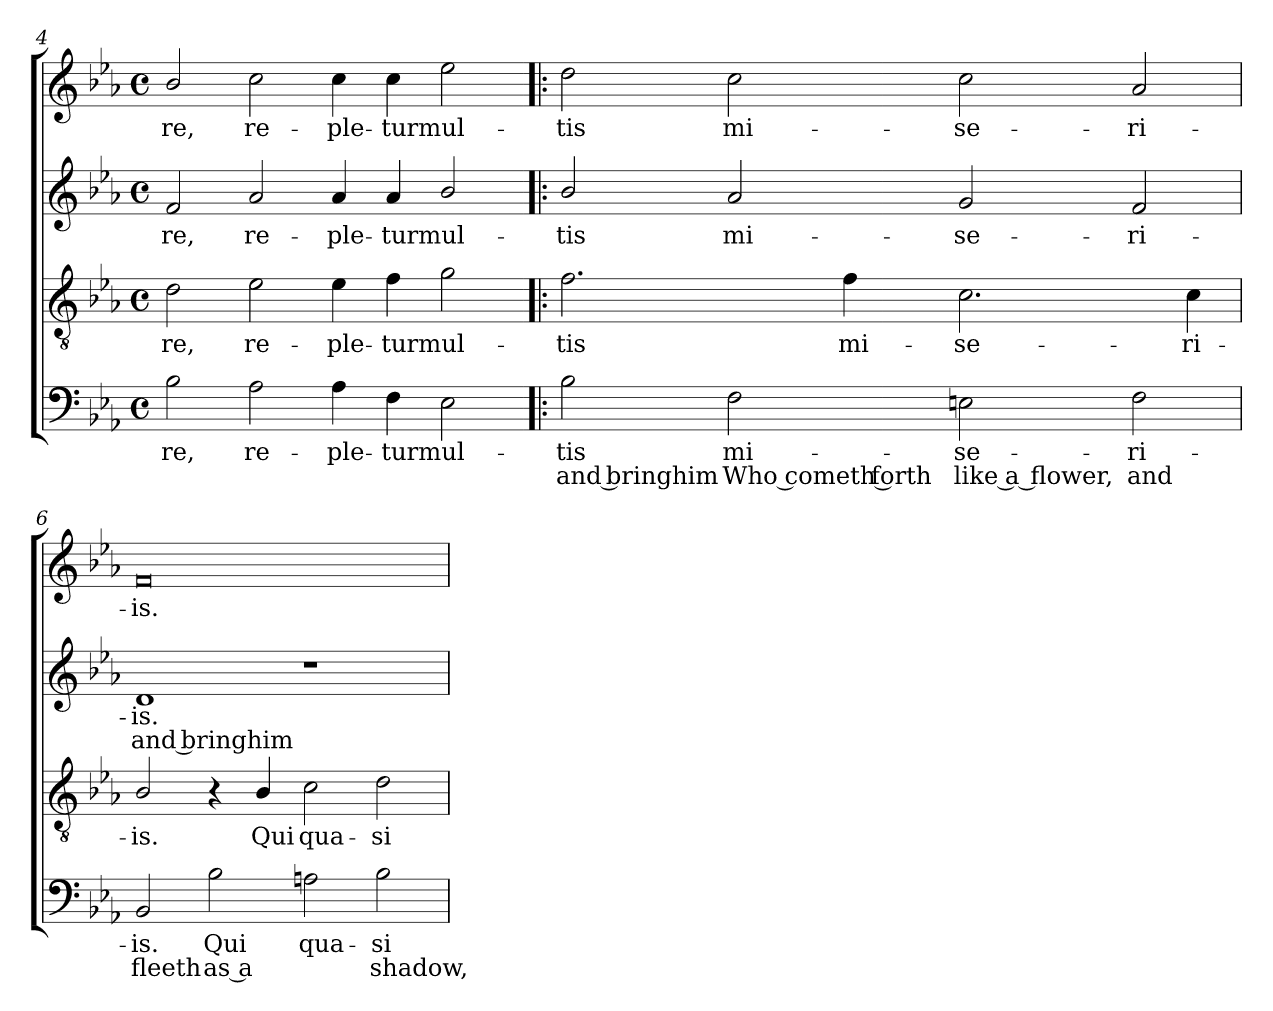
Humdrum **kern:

**kern	**text	**text	**kern	**text	**kern	**text	**text	**kern	**text
*part4	*part4	*part4	*part3	*part3	*part2	*part2	*part2	*part1	*part1
*staff4	*staff4	*staff4	*staff3	*staff3	*staff2	*staff2	*staff2	*staff1	*staff1
*clefF4	*	*	*clefGv2	*	*clefG2	*	*	*clefG2	*
*k[b-e-a-]	*	*	*k[b-e-a-]	*	*k[b-e-a-]	*	*	*k[b-e-a-]	*
*E-:	*	*	*E-:	*	*E-:	*	*	*E-:	*
*M4/4	*	*	*M4/4	*	*M4/4	*	*	*M4/4	*
*met(c)	*	*	*met(c)	*	*met(c)	*	*	*met(c)	*
=4	=4	=4	=4	=4	=4	=4	=4	=4	=4
!	!LO:LY:b	!	!	!LO:LY:b	!	!LO:LY:b	!	!	!LO:LY:b
2B-\	-re,	.	2d\	-re,	2f/	-re,	.	2b-/	-re,
!	!LO:LY:b	!	!	!LO:LY:b	!	!LO:LY:b	!	!	!LO:LY:b
2A-\	re-	.	2e-\	re-	2a-/	re-	.	2cc\	re-
!	!LO:LY:b	!	!	!LO:LY:b	!	!LO:LY:b	!	!	!LO:LY:b
4A-\	-ple-	.	4e-\	-ple-	4a-/	-ple-	.	4cc\	-ple-
!	!LO:LY:b	!	!	!LO:LY:b	!	!LO:LY:b	!	!	!LO:LY:b
4F\	-turmul-	.	4f\	-turmul-	4a-/	-turmul-	.	4cc\	-turmul-
2E-\	.	.	2g\	.	2b-/	.	.	2ee-\	.
!!LO:LB:g=z
=5!|:	=5!|:	=5!|:	=5!|:	=5!|:	=5!|:	=5!|:	=5!|:	=5!|:	=5!|:
!	!LO:LY:b	!LO:LY:b	!	!LO:LY:b	!	!LO:LY:b	!	!	!LO:LY:b
2B-\	-tis	and bringhim	2.f\	-tis	2b-/	-tis	.	2dd\	-tis
!	!LO:LY:b	!LO:LY:b	!	!	!	!LO:LY:b	!	!	!LO:LY:b
2F\	mi-	Who cometh forth	.	.	2a-/	mi-	.	2cc\	mi-
!	!	!	!	!LO:LY:b	!	!	!	!	!
.	.	.	4f\	mi-	.	.	.	.	.
!	!LO:LY:b	!LO:LY:b	!	!LO:LY:b:rj	!	!LO:LY:b	!	!	!LO:LY:b
2En\	-se-	like a flower,	2.c\	-se-	2g/	-se-	.	2cc\	-se-
!	!LO:LY:b	!LO:LY:b	!	!	!	!LO:LY:b	!	!	!LO:LY:b
2F\	-ri-	and	.	.	2f/	-ri-	.	2a-/	-ri-
!	!	!	!	!LO:LY:b	!	!	!	!	!
.	.	.	4c\	-ri-	.	.	.	.	.
=6	=6	=6	=6	=6	=6	=6	=6	=6	=6
!	!LO:LY:b	!LO:LY:b	!	!LO:LY:b	!	!LO:LY:b	!LO:LY:b	!	!LO:LY:b
2BB-/	-is.	fleeth	2B-/	-is.	1d	-is.	and bringhim	0f	-is.
!	!LO:LY:b	!LO:LY:b	!	!	!	!	!	!	!
2B-\	Qui	as a	4r	.	.	.	.	.	.
!	!	!	!	!LO:LY:b	!	!	!	!	!
.	.	.	4B-/	Qui	.	.	.	.	.
!	!LO:LY:b	!	!	!LO:LY:b	!	!	!	!	!
2An\	qua-	.	2c\	qua-	1r	.	.	.	.
!	!LO:LY:b	!LO:LY:b	!	!LO:LY:b	!	!	!	!	!
2B-\	-si	shadow,	2d\	-si	.	.	.	.	.
=	=	=	=	=	=	=	=	=	=
*-	*-	*-	*-	*-	*-	*-	*-	*-	*-
